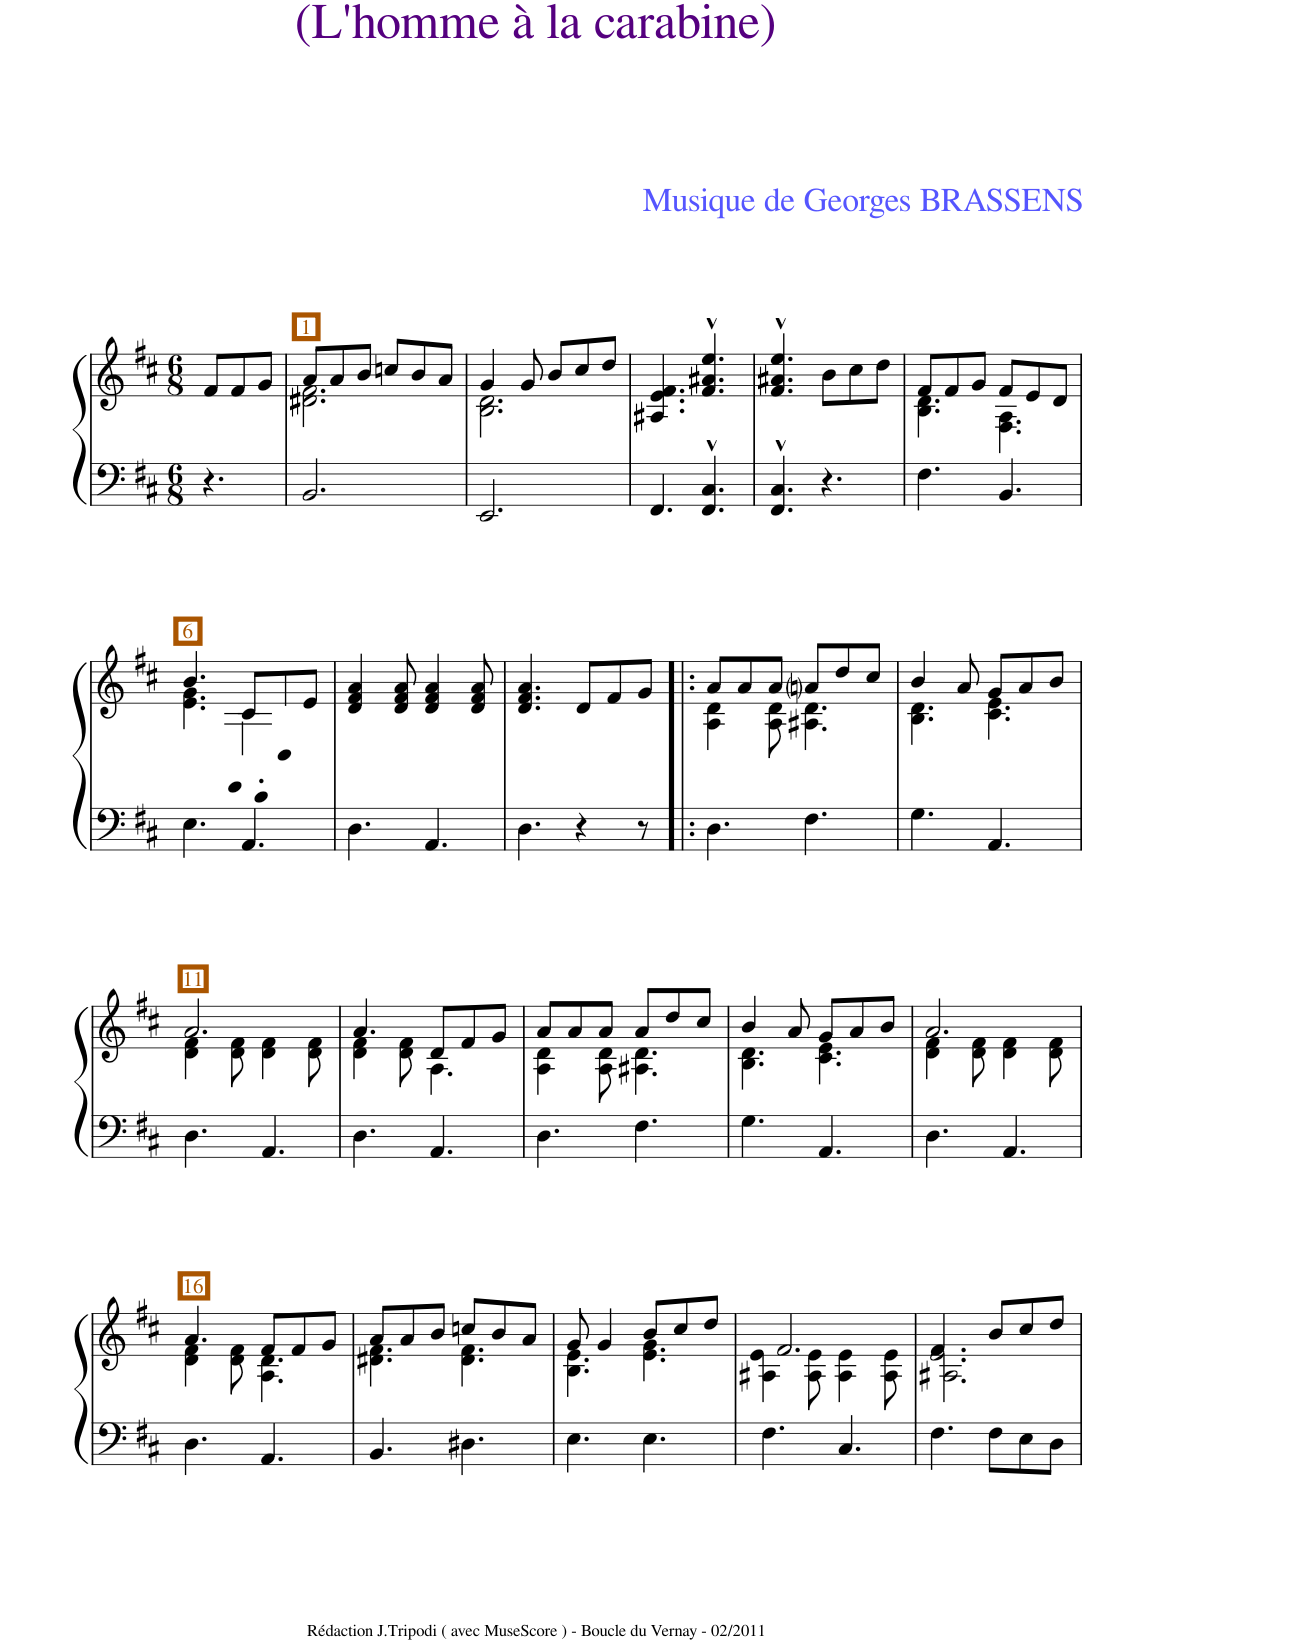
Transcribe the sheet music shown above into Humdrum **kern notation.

**kern	**kern
*part1	*part1
*staff2	*staff1
*I"Piano	*
*I'Pno	*
*clefF4	*clefG2
*k[f#c#]	*k[f#c#]
*M6/8	*M6/8
=1	=1
4.r	8f#/L
.	8f#/
.	8g/J
=2	=2
*	*^
!	!LO:TX:a:color=#AA5500:t=1	!
2.BB/	8a/L	2.d#X\ 2.f#\
.	8a/	.
.	8b/J	.
.	8ccn/L	.
.	8b/	.
.	8a/J	.
=3	=3	=3
2.EE/	4g/	2.B\ 2.d\
.	8g/	.
.	8b/L	.
.	8cc#/	.
.	8dd/J	.
*	*v	*v
=4	=4
4.FF#/	4.A#X/ 4.e/ 4.f#/
4.FF#/^^ 4.C#/^^	4.f#/^^ 4.a#X/^^ 4.ee/^^
=5	=5
4.FF#/^^ 4.C#/^^	4.f#/^^ 4.a#X/^^ 4.ee/^^
4.r	8b\L
.	8cc#\
.	8dd\J
=6	=6
*	*^
4.F#\	8f#/L	4.B\ 4.d\
.	8f#/	.
.	8g/J	.
4.BB/	8f#/L	4.F#\ 4.A\
.	8e/	.
.	8d/J	.
!!LO:LB:g=z	!!
=7	=7	=7
!	!LO:TX:a:color=#AA5500:t=6	!
4.E\	4.b/	4.e\ 4.g\
4.AA/	8c#/L	4.G\ 4.A\
.	8d/	.
.	8e/J	.
*	*v	*v
=8	=8
4.D\	4d/ 4f#/ 4a/
.	8d/ 8f#/ 8a/
4.AA/	4d/ 4f#/ 4a/
.	8d/ 8f#/ 8a/
=9	=9
4.D\	4.d/ 4.f#/ 4.a/
4r	8d/L
.	8f#/
8r	8g/J
=10!|:	=10!|:
*	*^
4.D\	8a/L	4A\ 4d\
.	8a/	.
.	8a/J	8A\ 8d\
4.F#\	8ani/L	4.A#X\ 4.d\
.	8dd/	.
.	8cc#/J	.
=11	=11	=11
4.G\	4b/	4.B\ 4.d\
.	8a/	.
4.AA/	8g/L	4.c#\ 4.e\
.	8a/	.
.	8b/J	.
!!LO:LB:g=z	!!
=12	=12	=12
!	!LO:TX:a:color=#AA5500:t=11	!
4.D\	2.a/	4d\ 4f#\
.	.	8d\ 8f#\
4.AA/	.	4d\ 4f#\
.	.	8d\ 8f#\
=13	=13	=13
4.D\	4.a/	4d\ 4f#\
.	.	8d\ 8f#\
4.AA/	8d/L	4.A\
.	8f#/	.
.	8g/J	.
=14	=14	=14
4.D\	8a/L	4A\ 4d\
.	8a/	.
.	8a/J	8A\ 8d\
4.F#\	8a/L	4.A#X\ 4.d\
.	8dd/	.
.	8cc#/J	.
=15	=15	=15
4.G\	4b/	4.B\ 4.d\
.	8a/	.
4.AA/	8g/L	4.c#\ 4.e\
.	8a/	.
.	8b/J	.
=16	=16	=16
4.D\	2.a/	4d\ 4f#\
.	.	8d\ 8f#\
4.AA/	.	4d\ 4f#\
.	.	8d\ 8f#\
!!LO:LB:g=z	!!
=17	=17	=17
!	!LO:TX:a:color=#AA5500:t=16	!
4.D\	4.a/	4d\ 4f#\
.	.	8d\ 8f#\
4.AA/	8f#/L	4.A\ 4.d\
.	8f#/	.
.	8g/J	.
=18	=18	=18
4.BB/	8a/L	4.d#X\ 4.f#\
.	8a/	.
.	8b/J	.
4.D#X\	8ccn/L	4.d#\ 4.f#\
.	8b/	.
.	8a/J	.
=19	=19	=19
4.E\	8g/	4.B\ 4.e\
.	4g/	.
4.E\	8b/L	4.e\ 4.g\
.	8cc#/	.
.	8dd/J	.
=20	=20	=20
4.F#\	2.f#/	4A#X\ 4e\
.	.	8A#\ 8e\
4.C#/	.	4A#\ 4e\
.	.	8A#\ 8e\
=21	=21	=21
4.F#\	4.f#/	2.A#X\ 2.e\
8F#\L	8b/L	.
8E\	8cc#/	.
8D\J	8dd/J	.
*	*v	*v
=	=
*-	*-
